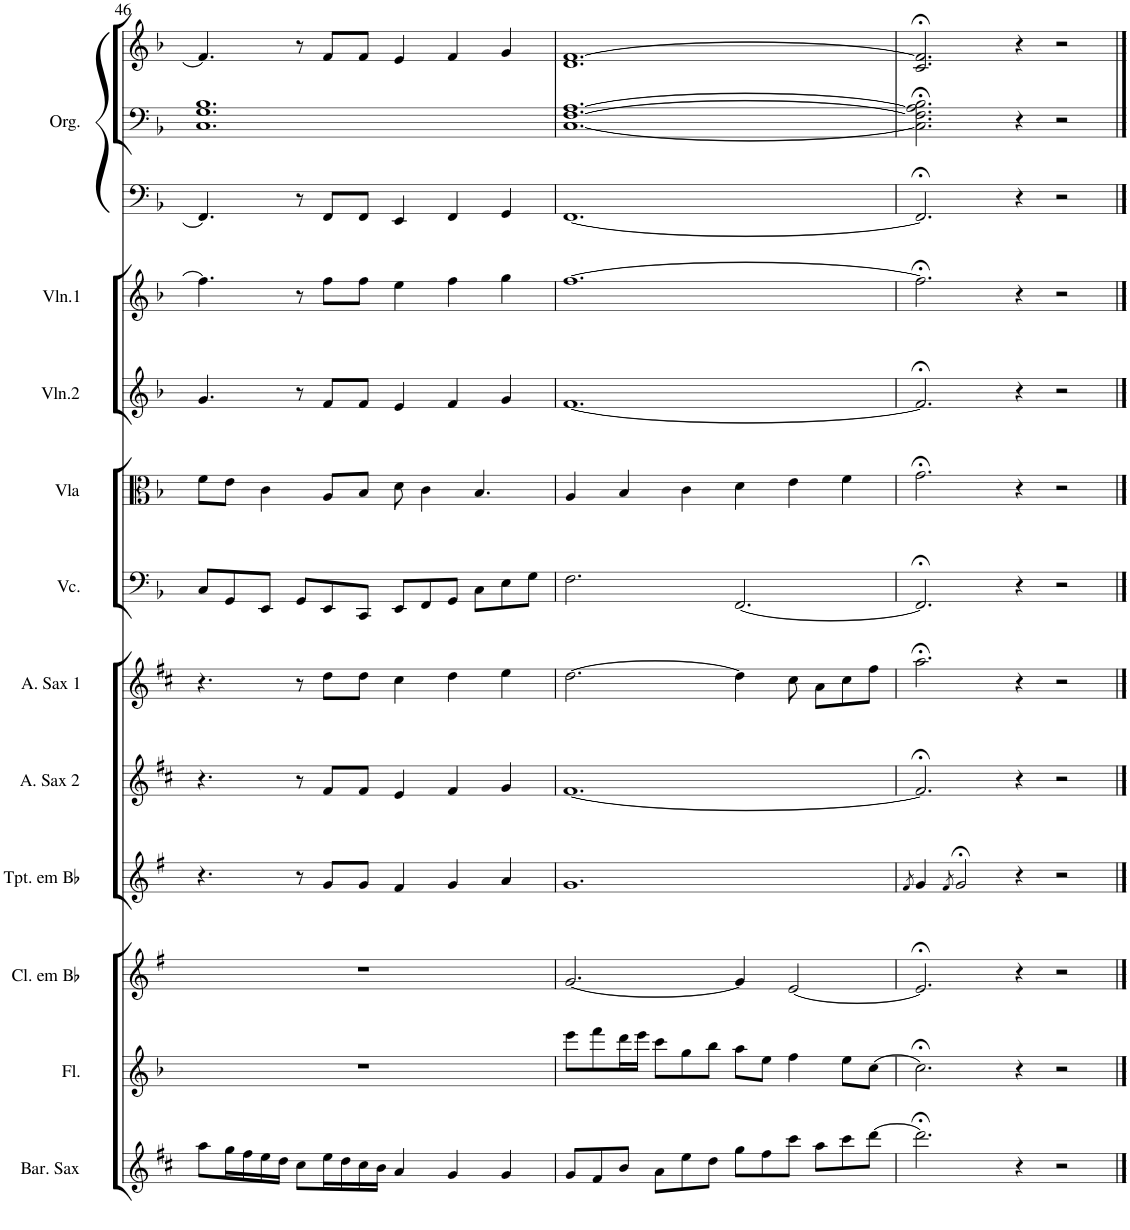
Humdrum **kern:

**kern	**kern	**kern	**kern	**kern	**kern	**kern	**kern	**kern	**kern	**kern	**kern	**kern
*part11	*part10	*part9	*part8	*part7	*part6	*part5	*part4	*part3	*part2	*part1	*part1	*part1
*staff13	*staff12	*staff11	*staff10	*staff9	*staff8	*staff7	*staff6	*staff5	*staff4	*staff3	*staff2	*staff1
*I"Saxofone Barítono	*I"Flauta Transversal	*I"Clarinete em Bb	*I"Trompete em Bb	*I"Saxofone Alto 2	*I"Saxofone Alto 1	*I"Violoncelo	*I"Viola	*I"Violino 2	*I"Violino 1	*I"Órgão	*	*
*	*I'Fl.	*I'Cl. em Bb	*I'Tpt. em Bb	*	*	*I'Vc.	*I'Vla	*I'Vln.2	*I'Vln.1	*	*	*
!!LO:PB:g=z
*clefG2	*clefG2	*clefG2	*clefG2	*clefG2	*clefG2	*clefF4	*clefC3	*clefG2	*clefG2	*clefF4	*clefF4	*clefG2
*Trd12c21	*	*Trd1c2	*Trd1c2	*Trd5c9	*Trd5c9	*	*	*	*	*	*	*
*k[f#c#]	*k[b-]	*k[f#]	*k[f#]	*k[f#c#]	*k[f#c#]	*k[b-]	*k[b-]	*k[b-]	*k[b-]	*k[b-]	*k[b-]	*k[b-]
*M12/8	*M12/8	*M12/8	*M12/8	*M12/8	*M12/8	*M12/8	*M12/8	*M12/8	*M12/8	*M12/8	*M12/8	*M12/8
=46	=46	=46	=46	=46	=46	=46	=46	=46	=46	=46	=46	=46
8aa\L	1.r	1.r	4.r	4.r	4.r	8C/L	8f\L	4.g/	4.ff\]	4.FF/]	1.C 1.G 1.B-	4.f/]
16gg\L	.	.	.	.	.	8GG/	8e\J	.	.	.	.	.
16ff#\	.	.	.	.	.	.	.	.	.	.	.	.
16ee\	.	.	.	.	.	8EE/J	4c\	.	.	.	.	.
16dd\JJ	.	.	.	.	.	.	.	.	.	.	.	.
8cc#\L	.	.	8r	8r	8r	8GG/L	.	8r	8r	8r	.	8r
16ee\L	.	.	8g/L	8f#/L	8dd\L	8EE/	8A/L	8f/L	8ff\L	8FF/L	.	8f/L
16dd\	.	.	.	.	.	.	.	.	.	.	.	.
16cc#\	.	.	8g/J	8f#/J	8dd\J	8CC/J	8B-/J	8f/J	8ff\J	8FF/J	.	8f/J
16b\JJ	.	.	.	.	.	.	.	.	.	.	.	.
4a/	.	.	4f#/	4e/	4cc#\	8EE/L	8d\	4e/	4ee\	4EE/	.	4e/
.	.	.	.	.	.	8FF/	4c\	.	.	.	.	.
4g/	.	.	4g/	4f#/	4dd\	8GG/J	.	4f/	4ff\	4FF/	.	4f/
.	.	.	.	.	.	8C\L	4.B-/	.	.	.	.	.
4g/	.	.	4a/	4g/	4ee\	8E\	.	4g/	4gg\	4GG/	.	4g/
.	.	.	.	.	.	8G\J	.	.	.	.	.	.
=47	=47	=47	=47	=47	=47	=47	=47	=47	=47	=47	=47	=47
8g/L	8eee\L	[2.g/	1.g	[1.f#	[2.dd\	2.F\	4A/	[1.f	[1.ff	[1.FF	[1.C [1.F [1.A	1.d [1.f
8f#/	8fff\	.	.	.	.	.	.	.	.	.	.	.
8b/J	16ddd\L	.	.	.	.	.	4B-/	.	.	.	.	.
.	16eee\JJ	.	.	.	.	.	.	.	.	.	.	.
8a\L	8ccc\L	.	.	.	.	.	.	.	.	.	.	.
8ee\	8gg\	.	.	.	.	.	4c\	.	.	.	.	.
8dd\J	8bb-\J	.	.	.	.	.	.	.	.	.	.	.
8gg\L	8aa\L	4g/]	.	.	4dd\]	[2.FF/	4d\	.	.	.	.	.
8ff#\	8ee\J	.	.	.	.	.	.	.	.	.	.	.
8ccc#\J	4ff\	[2e/	.	.	8cc#\	.	4e\	.	.	.	.	.
8aa\L	.	.	.	.	8a\L	.	.	.	.	.	.	.
8ccc#\	8ee\L	.	.	.	8cc#\	.	4f\	.	.	.	.	.
[8ddd\J	[8cc\J	.	.	.	8ff#\J	.	.	.	.	.	.	.
=48	=48	=48	=48	=48	=48	=48	=48	=48	=48	=48	=48	=48
.	.	.	8qf#/	.	.	.	.	.	.	.	.	.
2.ddd;<\]	2.cc;<\]	2.e;</]	4g/	2.f#;</]	2.aa;<\	2.FF;</]	2.g;<\	2.f;</]	2.ff;<\]	2.FF;</]	2.C\];< 2.F\];< 2.A\];< 2.B-\;<	2.c/;< 2.f/];<
.	.	.	8qf#/	.	.	.	.	.	.	.	.	.
.	.	.	2g;</	.	.	.	.	.	.	.	.	.
4r	4r	4r	4r	4r	4r	4r	4r	4r	4r	4r	4r	4r
2r	2r	2r	2r	2r	2r	2r	2r	2r	2r	2r	2r	2r
==	==	==	==	==	==	==	==	==	==	==	==	==
*-	*-	*-	*-	*-	*-	*-	*-	*-	*-	*-	*-	*-
